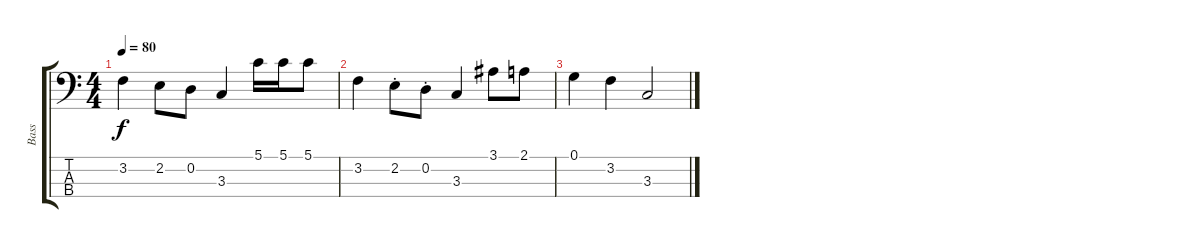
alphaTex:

\track ("Bass" "Bass") {instrument electricbassfinger}
\staff {score tabs}
\tuning (G2 D2 A1 E1) {hide}
\ts (4 4)
\tempo 80
\clef f4
\ks c
3.2.4{dy f} 2.2.8 0.2.8 3.3.4 5.1.16 5.1.16 5.1.8 |
3.2.4 2.2{st}.8 0.2{st}.8 3.3.4 3.1.8 2.1.8 |
0.1.4 3.2.4 3.3.2
